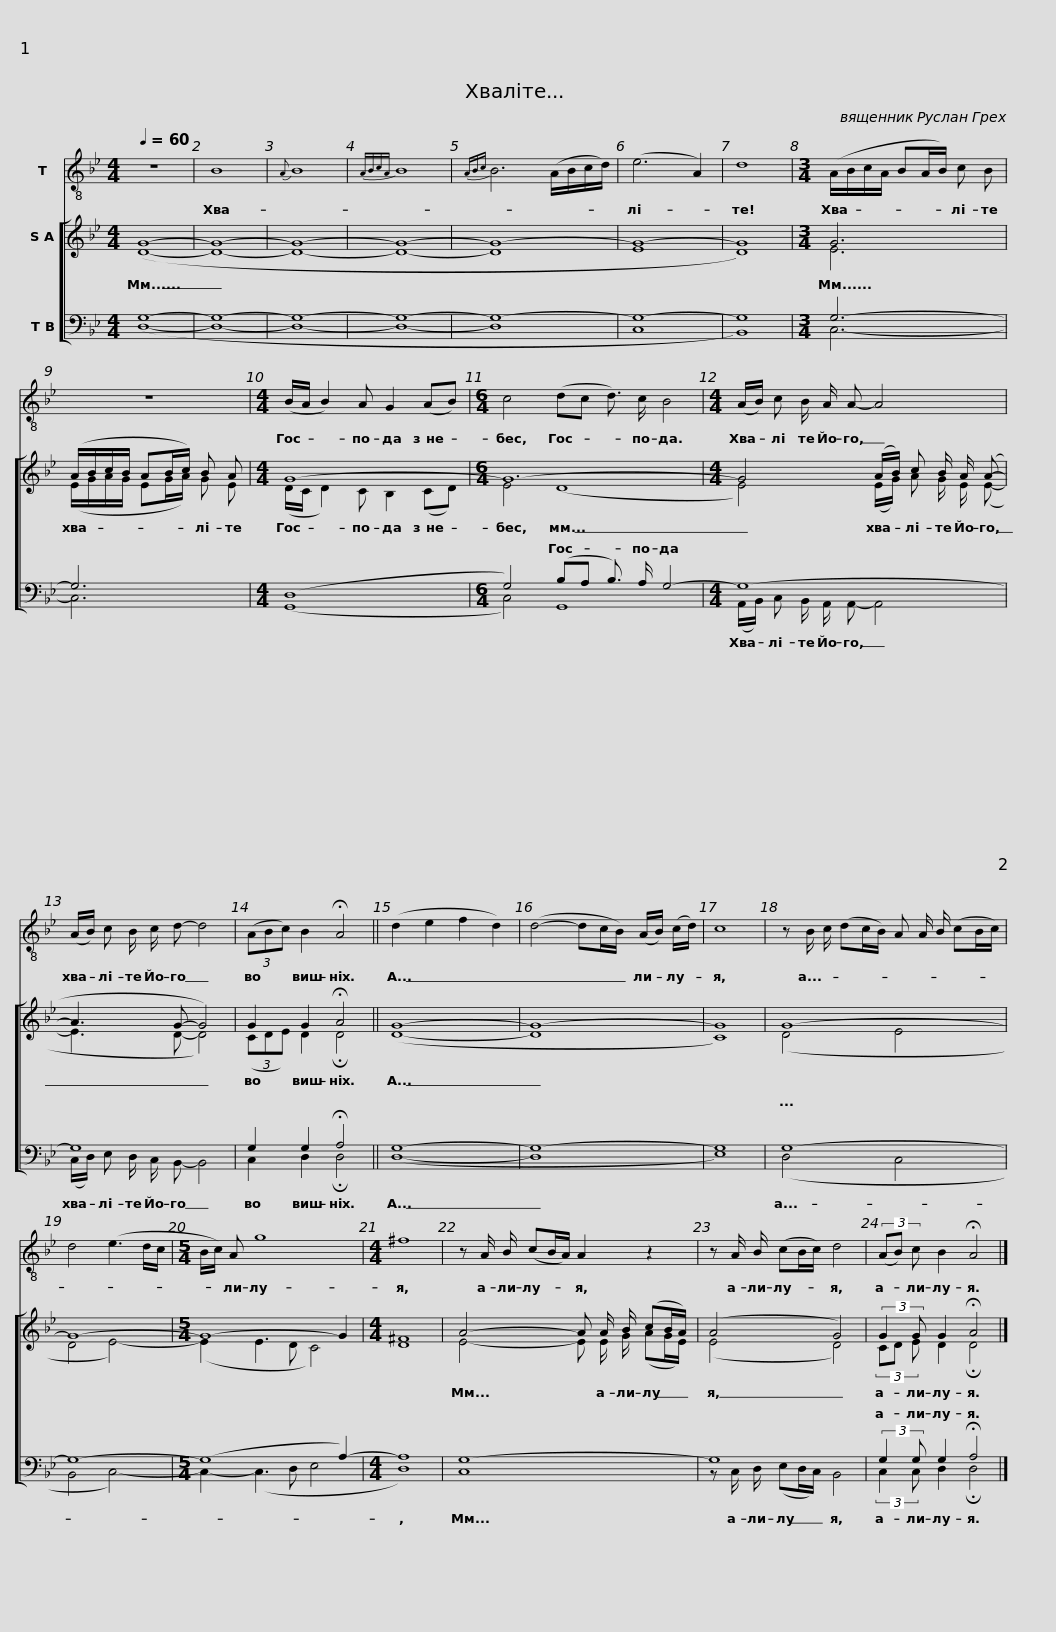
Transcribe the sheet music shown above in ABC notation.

X:1
%%score 1 [ ( 2 3 ) ( 4 5 ) ]
L:1/8
Q:1/4=60
M:4/4
I:linebreak $
K:Gmin
V:1 treble-8
V:2 treble
V:3 treble
V:4 bass
V:5 bass
V:1
 z8 | B8 |{A} B8 |{ABcA} B8 |{ABc} B6 (A/B/c/d/) | %5
 (e6 A2) | d8 |$[M:3/4] (A/B/c/A/ BA/B/) c B | z6 |[M:4/4] (B/A/ B2) A G2 (AB) |$ %10
[M:6/4] c4 (dc d3/2) c/ B4 |[M:4/4] (A/B/) c B/ A/ A- A4 |$ (A/B/) c B/ c/ d- d4 | (3(ABc) B2 !fermata!A4 || (d2 e2 f2 d2) | %15
 (d4- dc/B/) (A/B/) (c/d/) | c8 |$ z B/ c/ (dc/B/) A A/ B/ (cB/c/) | d4 (e3 d/c/ |[M:5/4] B/c/) A g8 | %20
[M:4/4] ^f8 |$ z A/ B/ (cB/A/) A2 z2 | z A/ B/ (cB/c/) d4 | (3(AB) c B2 !fermata!A4 |] %24
V:2
 G8- | G8- | G8- | G8- | G8- | %5
 G8- | G8 |$[M:3/4] G6 | (A/B/c/B/ AB/c/) B A |[M:4/4] G8- |$ %10
[M:6/4] G12- |[M:4/4] G4 (A/B/) c B/ A/ (A- |$ A3 G- G4) | G2 G2 !fermata!A4 || G8- | %15
 G8- | G8 |$ G8- | G8- |[M:5/4] G8- G2 | %20
[M:4/4] ^F8 |$ A4- A A/ B/ (cB/A/) | (A4 G4) | (3:2:2G2 G G2 !fermata!A4 |] %24
V:3
 (D8- | D8- | D8- | D8- | D8 | %5
 E8 | D8) |$[M:3/4] E6 | (E/G/A/G/ EG/A/) G E |[M:4/4] (D/C/ D2) C B,2 (CD) |$ %10
[M:6/4] E4 (D8 |[M:4/4] E4) (E/G/) A G/ E/ (E- |$ E3 D- D4) | (3(CDE) D2 !fermata!D4 || (D8- | %15
 D8 | C8) |$ (D4 E4 | D4 E4-) |[M:5/4] (E2 E3 D C4) | %20
[M:4/4] D8 |$ E4- E E/ G/ (AG/E/) | (E4 D4) | (3CD E D2 !fermata!D4 |] %24
V:4
 G,8- | G,8- | G,8- | G,8- | G,8- | %5
 G,8- | G,8 |$[M:3/4] G,6- | G,6 |[M:4/4] (D,8 |$ %10
[M:6/4] G,4) (B,A, B,3/2) A,/ G,4- |[M:4/4] G,8- |$ G,8 | G,2 G,2 !fermata!A,4 || G,8- | %15
 G,8- | G,8 |$ G,8- | G,8- |[M:5/4] (G,8 A,2-) | %20
[M:4/4] A,8 |$ G,8- | G,8 | (3:2:2G,2 G, G,2 !fermata!A,4 |] %24
V:5
 (D,8- | D,8- | D,8- | D,8- | D,8 | %5
 C,8 | B,,8) |$[M:3/4] C,6- | C,6 |[M:4/4] (G,,8 |$ %10
[M:6/4] C,4) G,,8 |[M:4/4] (A,,/B,,/) C, B,,/ A,,/ A,,- A,,4 |$ (C,/D,/) E, D,/ C,/ B,,- B,,4 | C,2 D,2 !fermata!D,4 || (D,8- | %15
 D,8 | E,8) |$ (D,4 C,4 | B,,4 C,4-) |[M:5/4] C,2- (C,3 D, E,4 | %20
[M:4/4] D,8) |$ C,8 | z C,/ D,/ (E,D,/C,/) B,,4 | (3:2:2C,2 C, D,2 !fermata!D,4 |] %24
